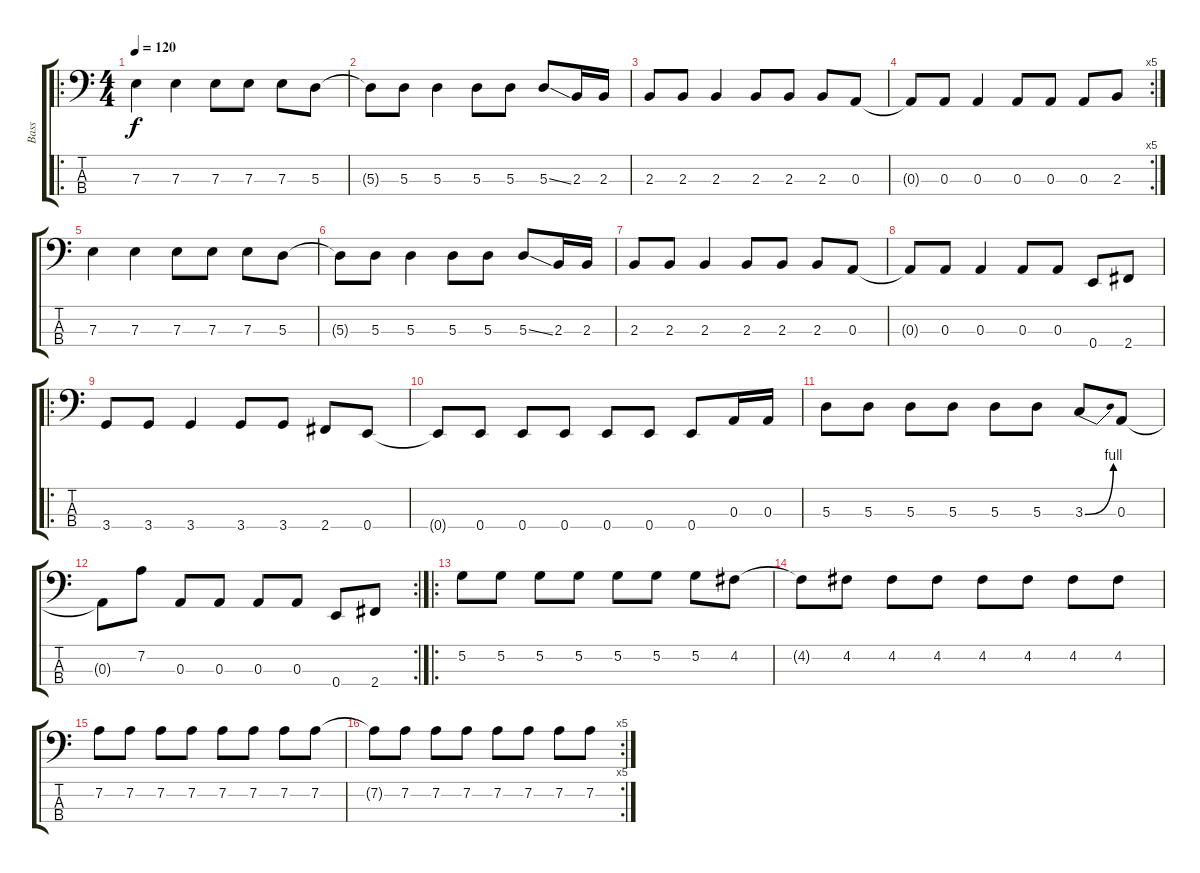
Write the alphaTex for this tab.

\track ("Bass" "Bass") {instrument electricbasspick}
\staff {score tabs}
\tuning (G2 D2 A1 E1) {hide}
\ro
\ts (4 4)
\tempo 120
\clef f4
\ks c
7.3.4{dy f instrument electricbasspick} 7.3.4 7.3.8 7.3.8 7.3.8 5.3.8 |
5.3{t}.8 5.3.8 5.3.4 5.3.8 5.3.8 5.3{ss}.8 2.3.16 2.3.16 |
2.3.8 2.3.8 2.3.4 2.3.8 2.3.8 2.3.8 0.3.8 |
\rc 5
0.3{t}.8 0.3.8 0.3.4 0.3.8 0.3.8 0.3.8 2.3.8 |
7.3.4 7.3.4 7.3.8 7.3.8 7.3.8 5.3.8 |
5.3{t}.8 5.3.8 5.3.4 5.3.8 5.3.8 5.3{ss}.8 2.3.16 2.3.16 |
2.3.8 2.3.8 2.3.4 2.3.8 2.3.8 2.3.8 0.3.8 |
0.3{t}.8 0.3.8 0.3.4 0.3.8 0.3.8 0.4.8 2.4.8 |
\ro
3.4.8 3.4.8 3.4.4 3.4.8 3.4.8 2.4.8 0.4.8 |
0.4{t}.8 0.4.8 0.4.8 0.4.8 0.4.8 0.4.8 0.4.8 0.3.16 0.3.16 |
5.3.8 5.3.8 5.3.8 5.3.8 5.3.8 5.3.8 3.3{be (bend 0 0 60 4)}.8 0.3.8 |
\rc 2
0.3{t}.8 7.2.8 0.3.8 0.3.8 0.3.8 0.3.8 0.4.8 2.4.8 |
\ro
5.2.8 5.2.8 5.2.8 5.2.8 5.2.8 5.2.8 5.2.8 4.2.8 |
4.2{t}.8 4.2.8 4.2.8 4.2.8 4.2.8 4.2.8 4.2.8 4.2.8 |
7.2.8 7.2.8 7.2.8 7.2.8 7.2.8 7.2.8 7.2.8 7.2.8 |
\rc 5
7.2{t}.8 7.2.8 7.2.8 7.2.8 7.2.8 7.2.8 7.2.8 7.2.8
